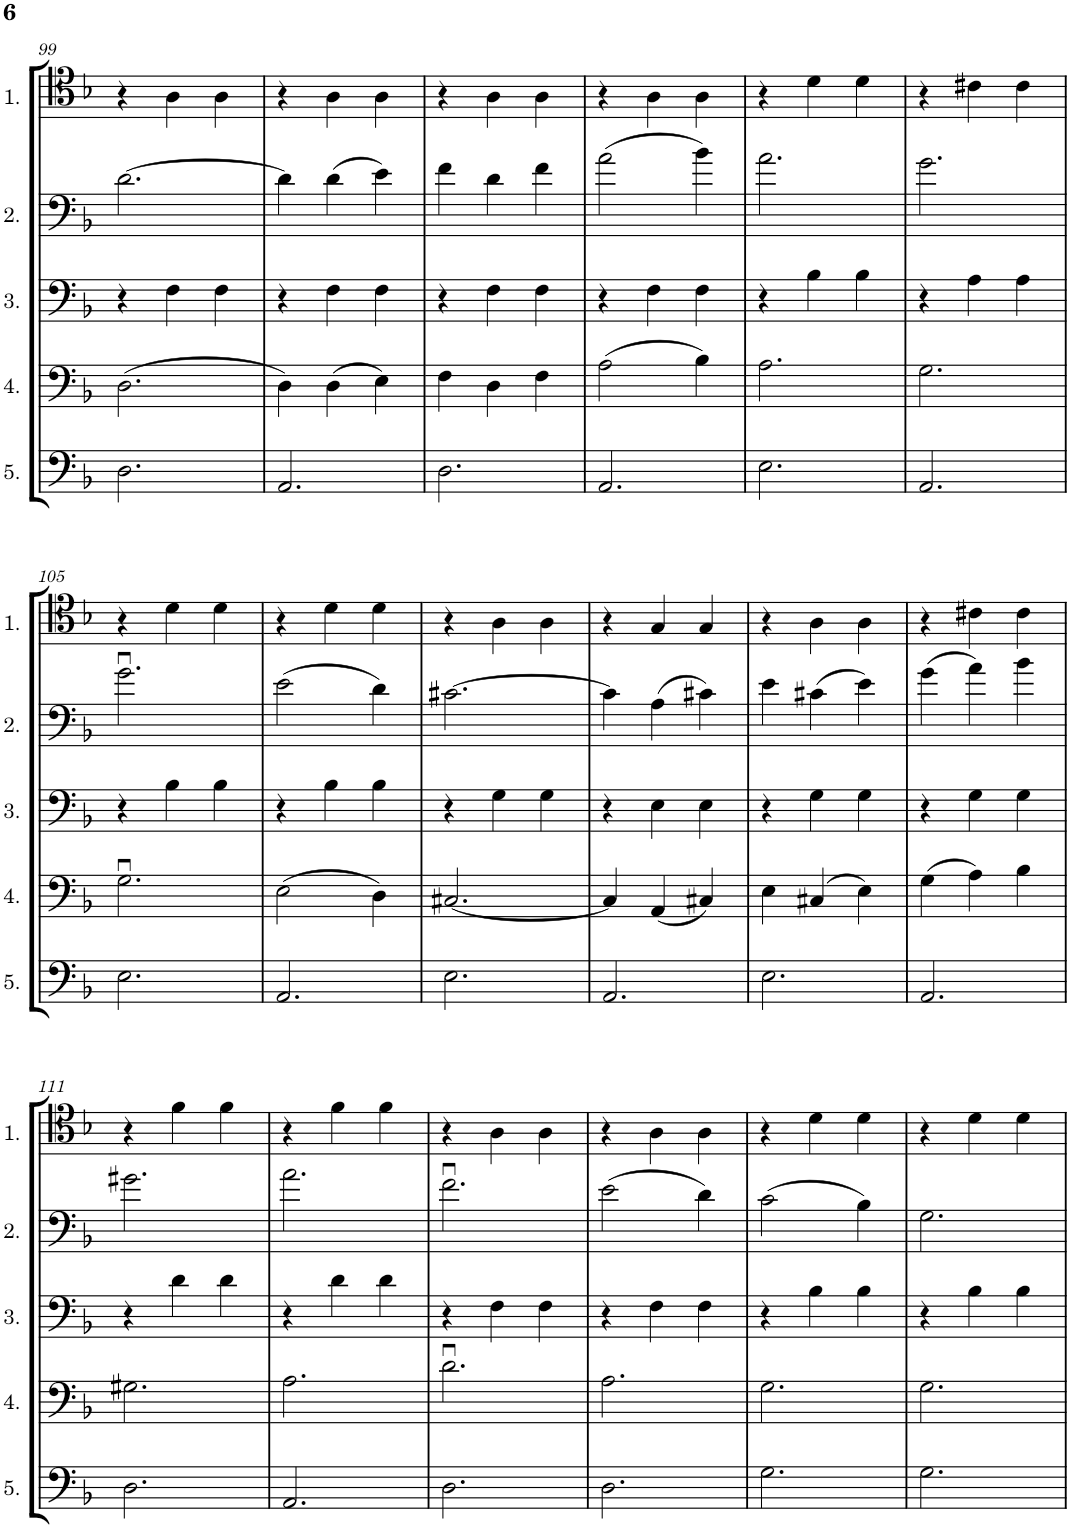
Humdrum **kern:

**kern	**kern	**kern	**kern	**kern
*part5	*part4	*part3	*part2	*part1
*staff5	*staff4	*staff3	*staff2	*staff1
*I"Cello 5	*I"Cello 4	*I"Cello 3	*I"Cello 2	*I"Cello 1
!!LO:PB:g=z
*clefF4	*clefF4	*clefF4	*clefF4	*clefC4
*k[b-]	*k[b-]	*k[b-]	*k[b-]	*k[b-]
*M3/4	*M3/4	*M3/4	*M3/4	*M3/4
=99	=99	=99	=99	=99
2.D\	(2.D\	4r	[2.d\	4r
.	.	4F\	.	4A\
.	.	4F\	.	4A\
=100	=100	=100	=100	=100
2.AA/	4D\)	4r	4d\]	4r
.	(4D\	4F\	(4d\	4A\
.	4E\)	4F\	4e\)	4A\
=101	=101	=101	=101	=101
2.D\	4F\	4r	4f\	4r
.	4D\	4F\	4d\	4A\
.	4F\	4F\	4f\	4A\
=102	=102	=102	=102	=102
2.AA/	(2A\	4r	(2a\	4r
.	.	4F\	.	4A\
.	4B-\)	4F\	4b-\)	4A\
=103	=103	=103	=103	=103
2.E\	2.A\	4r	2.a\	4r
.	.	4B-\	.	4d\
.	.	4B-\	.	4d\
=104	=104	=104	=104	=104
2.AA/	2.G\	4r	2.g\	4r
.	.	4A\	.	4c#X\
.	.	4A\	.	4c#\
!!LO:LB:g=z
=105	=105	=105	=105	=105
2.E\	2.Gu\	4r	2.gu\	4r
.	.	4B-\	.	4d\
.	.	4B-\	.	4d\
=106	=106	=106	=106	=106
2.AA/	(2E\	4r	(2e\	4r
.	.	4B-\	.	4d\
.	4D\)	4B-\	4d\)	4d\
=107	=107	=107	=107	=107
2.E\	[2.C#X/	4r	[2.c#X\	4r
.	.	4G\	.	4A\
.	.	4G\	.	4A\
=108	=108	=108	=108	=108
2.AA/	4C#/]	4r	4c#\]	4r
.	(4AA/	4E\	(4A\	4G/
.	4C#X/)	4E\	4c#X\)	4G/
=109	=109	=109	=109	=109
2.E\	4E\	4r	4e\	4r
.	(4C#X/	4G\	(4c#X\	4A\
.	4E\)	4G\	4e\)	4A\
=110	=110	=110	=110	=110
2.AA/	(4G\	4r	(4g\	4r
.	4A\)	4G\	4a\)	4c#X\
.	4B-\	4G\	4b-\	4c#\
!!LO:LB:g=z
=111	=111	=111	=111	=111
2.D\	2.G#X\	4r	2.g#X\	4r
.	.	4d\	.	4f\
.	.	4d\	.	4f\
=112	=112	=112	=112	=112
2.AA/	2.A\	4r	2.a\	4r
.	.	4d\	.	4f\
.	.	4d\	.	4f\
=113	=113	=113	=113	=113
2.D\	2.du\	4r	2.fu\	4r
.	.	4F\	.	4A\
.	.	4F\	.	4A\
=114	=114	=114	=114	=114
2.D\	2.A\	4r	(2e\	4r
.	.	4F\	.	4A\
.	.	4F\	4d\)	4A\
=115	=115	=115	=115	=115
2.G\	2.G\	4r	(2c\	4r
.	.	4B-\	.	4d\
.	.	4B-\	4B-\)	4d\
=116	=116	=116	=116	=116
2.G\	2.G\	4r	2.G\	4r
.	.	4B-\	.	4d\
.	.	4B-\	.	4d\
=	=	=	=	=
*-	*-	*-	*-	*-
